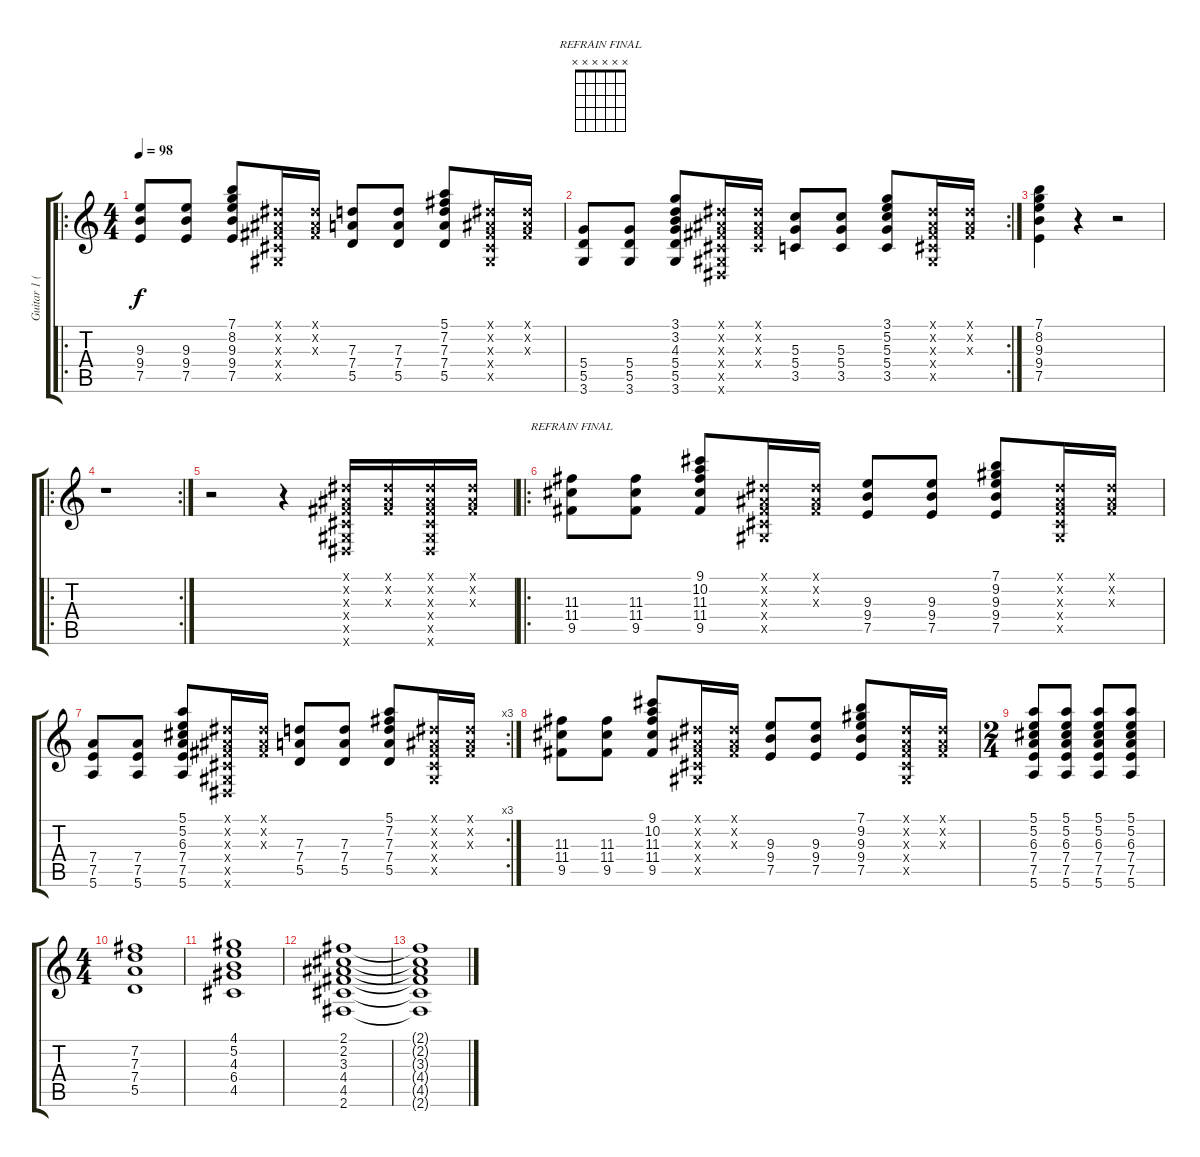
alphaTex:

\track ("Guitar 1 (Disto)" "Guitar 1 (") {instrument distortionguitar}
\staff {score tabs}
\tuning (E4 B3 G3 D3 A2 E2) {hide}
\chord ("REFRAIN FINAL" x x x x x x) {firstfret 0}
\ro
\ts (4 4)
\tempo 98
\clef g2
\ks c
(9.3 9.4 7.5).8{dy f} (9.3 9.4 7.5).8 (7.1 8.2 9.3 9.4 7.5).8 (-1.1{x} -1.2{x} -1.3{x} -1.4{x} -1.5{x}).16 (-1.1{x} -1.2{x} -1.3{x}).16 (7.3 7.4 5.5).8 (7.3 7.4 5.5).8 (5.1 7.2 7.3 7.4 5.5).8 (-1.1{x} -1.2{x} -1.3{x} -1.4{x} -1.5{x}).16 (-1.1{x} -1.2{x} -1.3{x}).16 |
\rc 2
(5.4 5.5 3.6).8 (5.4 5.5 3.6).8 (3.1 3.2 4.3 5.4 5.5 3.6).8 (-1.1{x} -1.2{x} -1.3{x} -1.4{x} -1.5{x} -1.6{x}).16 (-1.1{x} -1.2{x} -1.3{x} -1.4{x}).16 (5.3 5.4 3.5).8 (5.3 5.4 3.5).8 (3.1 5.2 5.3 5.4 3.5).8 (-1.1{x} -1.2{x} -1.3{x} -1.4{x} -1.5{x}).16 (-1.1{x} -1.2{x} -1.3{x}).16 |
(7.1 8.2 9.3 9.4 7.5).4 r.4 r.2 |
\ro
\rc 2
r.1 |
r.2 r.4 (-1.1{x} -1.2{x} -1.3{x} -1.4{x} -1.5{x} -1.6{x}).16 (-1.1{x} -1.2{x} -1.3{x}).16 (-1.1{x} -1.2{x} -1.3{x} -1.4{x} -1.5{x} -1.6{x}).16 (-1.1{x} -1.2{x} -1.3{x}).16 |
\ro
(11.3 11.4 9.5).8{ch "REFRAIN FINAL"} (11.3 11.4 9.5).8 (9.1 10.2 11.3 11.4 9.5).8 (-1.1{x} -1.2{x} -1.3{x} -1.4{x} -1.5{x}).16 (-1.1{x} -1.2{x} -1.3{x}).16 (9.3 9.4 7.5).8 (9.3 9.4 7.5).8 (7.1 9.2 9.3 9.4 7.5).8 (-1.1{x} -1.2{x} -1.3{x} -1.4{x} -1.5{x}).16 (-1.1{x} -1.2{x} -1.3{x}).16 |
\rc 3
(7.4 7.5 5.6).8 (7.4 7.5 5.6).8 (5.1 5.2 6.3 7.4 7.5 5.6).8 (-1.1{x} -1.2{x} -1.3{x} -1.4{x} -1.5{x} -1.6{x}).16 (-1.1{x} -1.2{x} -1.3{x}).16 (7.3 7.4 5.5).8 (7.3 7.4 5.5).8 (5.1 7.2 7.3 7.4 5.5).8 (-1.1{x} -1.2{x} -1.3{x} -1.4{x} -1.5{x}).16 (-1.1{x} -1.2{x} -1.3{x}).16 |
(11.3 11.4 9.5).8 (11.3 11.4 9.5).8 (9.1 10.2 11.3 11.4 9.5).8 (-1.1{x} -1.2{x} -1.3{x} -1.4{x} -1.5{x}).16 (-1.1{x} -1.2{x} -1.3{x}).16 (9.3 9.4 7.5).8 (9.3 9.4 7.5).8 (7.1 9.2 9.3 9.4 7.5).8 (-1.1{x} -1.2{x} -1.3{x} -1.4{x} -1.5{x}).16 (-1.1{x} -1.2{x} -1.3{x}).16 |
\ts (2 4)
(5.1 5.2 6.3 7.4 7.5 5.6).8 (5.1 5.2 6.3 7.4 7.5 5.6).8 (5.1 5.2 6.3 7.4 7.5 5.6).8 (5.1 5.2 6.3 7.4 7.5 5.6).8 |
\ts (4 4)
(7.2 7.3 7.4 5.5).1 |
(4.1 5.2 4.3 6.4 4.5).1 |
(2.1 2.2 3.3 4.4 4.5 2.6).1 |
(2.1{t} 2.2{t} 3.3{t} 4.4{t} 4.5{t} 2.6{t}).1
